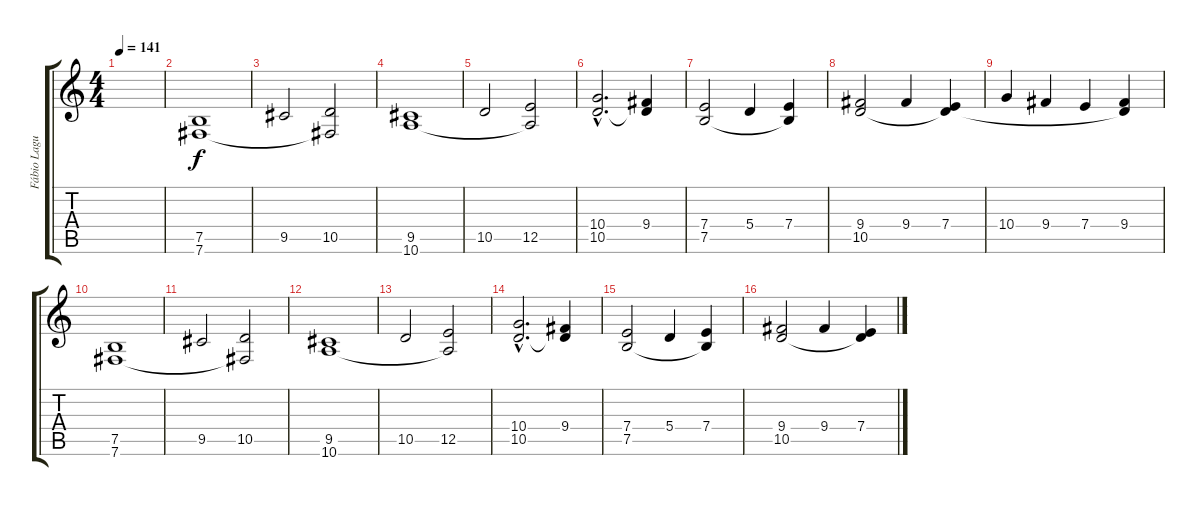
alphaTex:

\track ("Fábio Laguna" "Fábio Lagu") {instrument stringensemble1}
\staff {score tabs}
\tuning (B4 Gb4 D4 A3 E3 B2) {hide}
\ts (4 4)
\tempo 141
\clef g2
\ks c
|
(7.5 7.6).1{volume 12} |
9.5.2 (10.5 7.6{t}).2 |
(9.5 10.6).1 |
10.5.2 (12.5 10.6{t}).2 |
(10.4{hac} 10.5{hac}).2{d} (9.4 10.5{t}).4 |
(7.4 7.5).2 5.4.4 (7.4 7.5{t}).4 |
(9.4 10.5).2 9.4.4 (7.4 10.5{t}).4 |
10.4.4 9.4.4 7.4.4 (9.4 10.5{t}).4 |
(7.5 7.6).1 |
9.5.2 (10.5 7.6{t}).2 |
(9.5 10.6).1 |
10.5.2 (12.5 10.6{t}).2 |
(10.4{hac} 10.5{hac}).2{d} (9.4 10.5{t}).4 |
(7.4 7.5).2 5.4.4 (7.4 7.5{t}).4 |
(9.4 10.5).2 9.4.4 (7.4 10.5{t}).4
